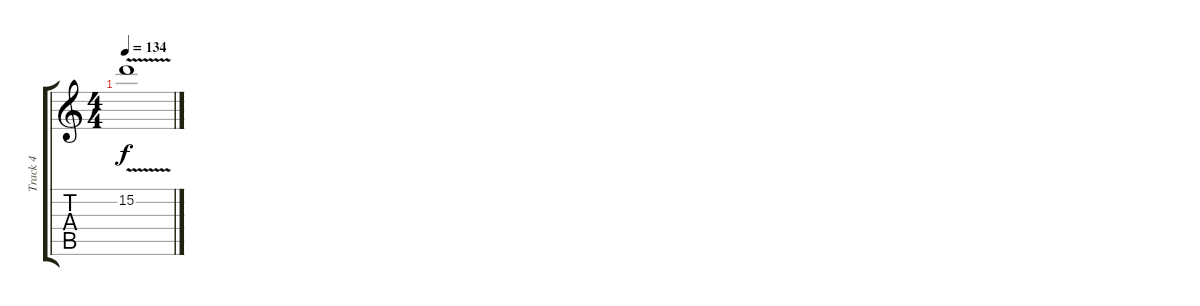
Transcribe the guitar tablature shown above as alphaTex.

\track ("Track 4" "Track 4") {instrument distortionguitar}
\staff {score tabs}
\tuning (E4 B3 G3 D3 A2 E2) {hide}
\ts (4 4)
\tempo 134
\clef g2
\ks c
15.2{v}.1{dy f}
